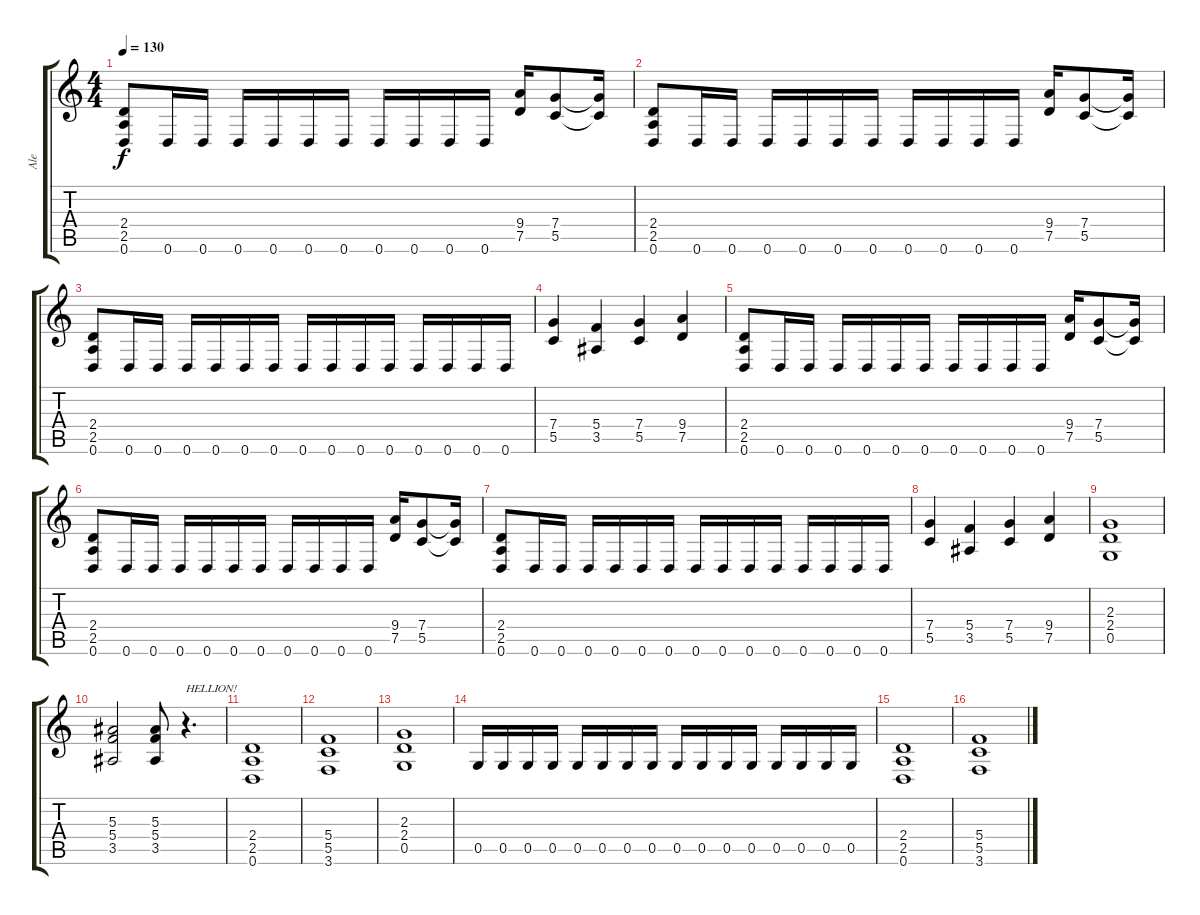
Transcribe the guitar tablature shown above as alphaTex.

\track ("Ale" "Ale") {instrument distortionguitar}
\staff {score tabs}
\tuning (D4 A3 F3 C3 G2 D2) {hide}
\ts (4 4)
\tempo 130
\clef g2
\ks c
(2.4 2.5 0.6).8{dy f} 0.6.16 0.6.16 0.6.16 0.6.16 0.6.16 0.6.16 0.6.16 0.6.16 0.6.16 0.6.16 (9.4 7.5).16 (7.4 5.5).8 (7.4{t} 5.5{t}).16 |
(2.4 2.5 0.6).8 0.6.16 0.6.16 0.6.16 0.6.16 0.6.16 0.6.16 0.6.16 0.6.16 0.6.16 0.6.16 (9.4 7.5).16 (7.4 5.5).8 (7.4{t} 5.5{t}).16 |
(2.4 2.5 0.6).8 0.6.16 0.6.16 0.6.16 0.6.16 0.6.16 0.6.16 0.6.16 0.6.16 0.6.16 0.6.16 0.6.16 0.6.16 0.6.16 0.6.16 |
(7.4 5.5).4 (5.4 3.5).4 (7.4 5.5).4 (9.4 7.5).4 |
(2.4 2.5 0.6).8 0.6.16 0.6.16 0.6.16 0.6.16 0.6.16 0.6.16 0.6.16 0.6.16 0.6.16 0.6.16 (9.4 7.5).16 (7.4 5.5).8 (7.4{t} 5.5{t}).16 |
(2.4 2.5 0.6).8 0.6.16 0.6.16 0.6.16 0.6.16 0.6.16 0.6.16 0.6.16 0.6.16 0.6.16 0.6.16 (9.4 7.5).16 (7.4 5.5).8 (7.4{t} 5.5{t}).16 |
(2.4 2.5 0.6).8 0.6.16 0.6.16 0.6.16 0.6.16 0.6.16 0.6.16 0.6.16 0.6.16 0.6.16 0.6.16 0.6.16 0.6.16 0.6.16 0.6.16 |
(7.4 5.5).4 (5.4 3.5).4 (7.4 5.5).4 (9.4 7.5).4 |
(2.3 2.4 0.5).1 |
(5.3 5.4 3.5).2 (5.3 5.4 3.5).8 r.4{d txt "HELLION!"} |
(2.4 2.5 0.6).1 |
(5.4 5.5 3.6).1 |
(2.3 2.4 0.5).1 |
0.5.16 0.5.16 0.5.16 0.5.16 0.5.16 0.5.16 0.5.16 0.5.16 0.5.16 0.5.16 0.5.16 0.5.16 0.5.16 0.5.16 0.5.16 0.5.16 |
(2.4 2.5 0.6).1 |
(5.4 5.5 3.6).1
